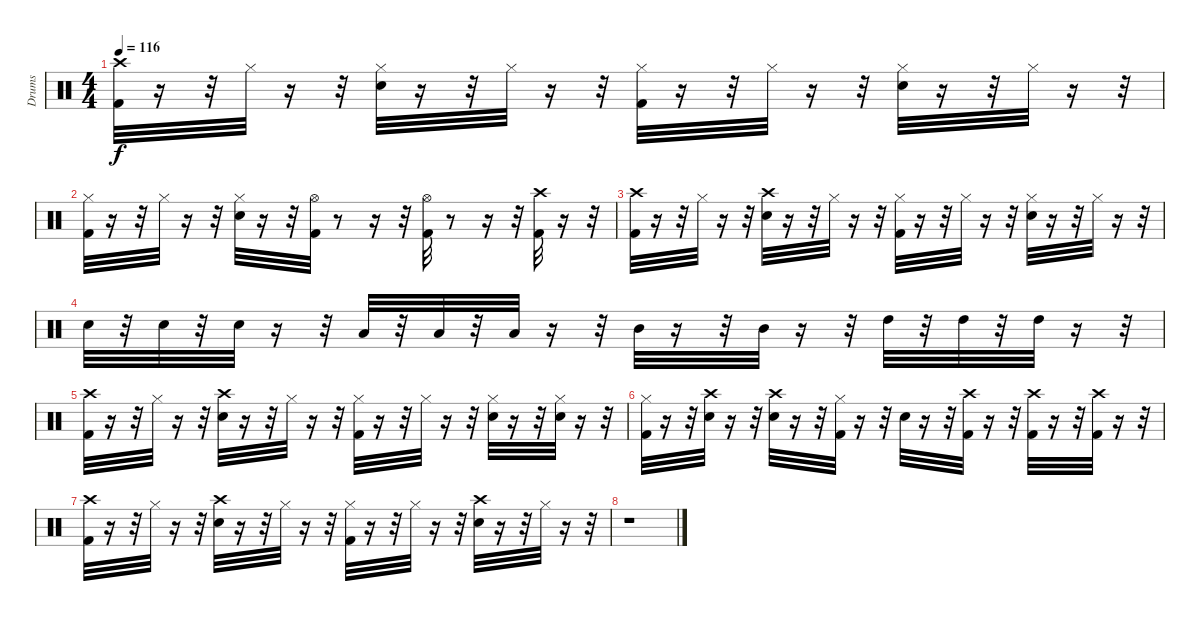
\track ("Drums" "Drums") {instrument percussion}
\staff {score}
\articulation defaults
\ts (4 4)
\tempo 116
\clef neutral
\ks c
("Crash high (hit)" "Kick (hit) 2").32{dy f} r.16 r.32 "Hi-Hat (closed)".32 r.16 r.32 ("Snare (hit) 2" "Hi-Hat (closed)").32 r.16 r.32 "Hi-Hat (closed)".32 r.16 r.32 ("Kick (hit) 2" "Hi-Hat (closed)").32 r.16 r.32 "Hi-Hat (closed)".32 r.16 r.32 ("Snare (hit) 2" "Hi-Hat (closed)").32 r.16 r.32 "Hi-Hat (closed)".32 r.16 r.32 |
("Hi-Hat (closed)" "Kick (hit) 2").32 r.16 r.32 "Hi-Hat (closed)".32 r.16 r.32 ("Snare (hit) 2" "Hi-Hat (closed)").32 r.16 r.32 ("Hi-Hat (open)" "Kick (hit) 2").32 r.8 r.16 r.32 ("Hi-Hat (open)" "Kick (hit) 2").32 r.8 r.16 r.32 ("Crash high (hit)" "Kick (hit) 2").32 r.16 r.32 |
("Kick (hit) 2" "Crash high (hit)").32 r.16 r.32 "Hi-Hat (closed)".32 r.16 r.32 ("Snare (hit) 2" "Crash high (hit)").32 r.16 r.32 "Hi-Hat (closed)".32 r.16 r.32 ("Kick (hit) 2" "Hi-Hat (closed)").32 r.16 r.32 "Hi-Hat (closed)".32 r.16 r.32 ("Snare (hit) 2" "Hi-Hat (closed)").32 r.16 r.32 "Hi-Hat (closed)".32 r.16 r.32 |
"Snare (hit) 2".32 r.32 "Snare (hit) 2".32 r.32 "Snare (hit) 2".32 r.16 r.32 "Low Tom (hit)".32 r.32 "Low Tom (hit)".32 r.32 "Low Tom (hit)".32 r.16 r.32 "Mid Tom (hit)".32 r.16 r.32 "Mid Tom (hit)".32 r.16 r.32 "High Tom (hit)".32 r.32 "High Tom (hit)".32 r.32 "High Tom (hit)".32 r.16 r.32 |
("Kick (hit) 2" "Crash high (hit)").32 r.16 r.32 "Hi-Hat (closed)".32 r.16 r.32 ("Snare (hit) 2" "Crash high (hit)").32 r.16 r.32 "Hi-Hat (closed)".32 r.16 r.32 ("Kick (hit) 2" "Hi-Hat (closed)").32 r.16 r.32 "Hi-Hat (closed)".32 r.16 r.32 ("Snare (hit) 2" "Hi-Hat (closed)").32 r.16 r.32 ("Snare (hit) 2" "Hi-Hat (closed)").32 r.16 r.32 |
("Kick (hit) 2" "Hi-Hat (closed)").32 r.16 r.32 ("Crash high (hit)" "Snare (hit) 2").32 r.16 r.32 ("Crash high (hit)" "Snare (hit) 2").32 r.16 r.32 ("Hi-Hat (closed)" "Kick (hit) 2").32 r.16 r.32 "Snare (hit) 2".32 r.16 r.32 ("Kick (hit) 2" "Crash high (hit)").32 r.16 r.32 ("Kick (hit) 2" "Crash high (hit)").32 r.16 r.32 ("Kick (hit) 2" "Crash high (hit)").32 r.16 r.32 |
("Kick (hit) 2" "Crash high (hit)").32 r.16 r.32 "Hi-Hat (closed)".32 r.16 r.32 ("Crash high (hit)" "Snare (hit) 2").32 r.16 r.32 "Hi-Hat (closed)".32 r.16 r.32 ("Hi-Hat (closed)" "Kick (hit) 2").32 r.16 r.32 "Hi-Hat (closed)".32 r.16 r.32 ("Crash high (hit)" "Snare (hit) 2").32 r.16 r.32 "Hi-Hat (closed)".32 r.16 r.32 |
r.1
